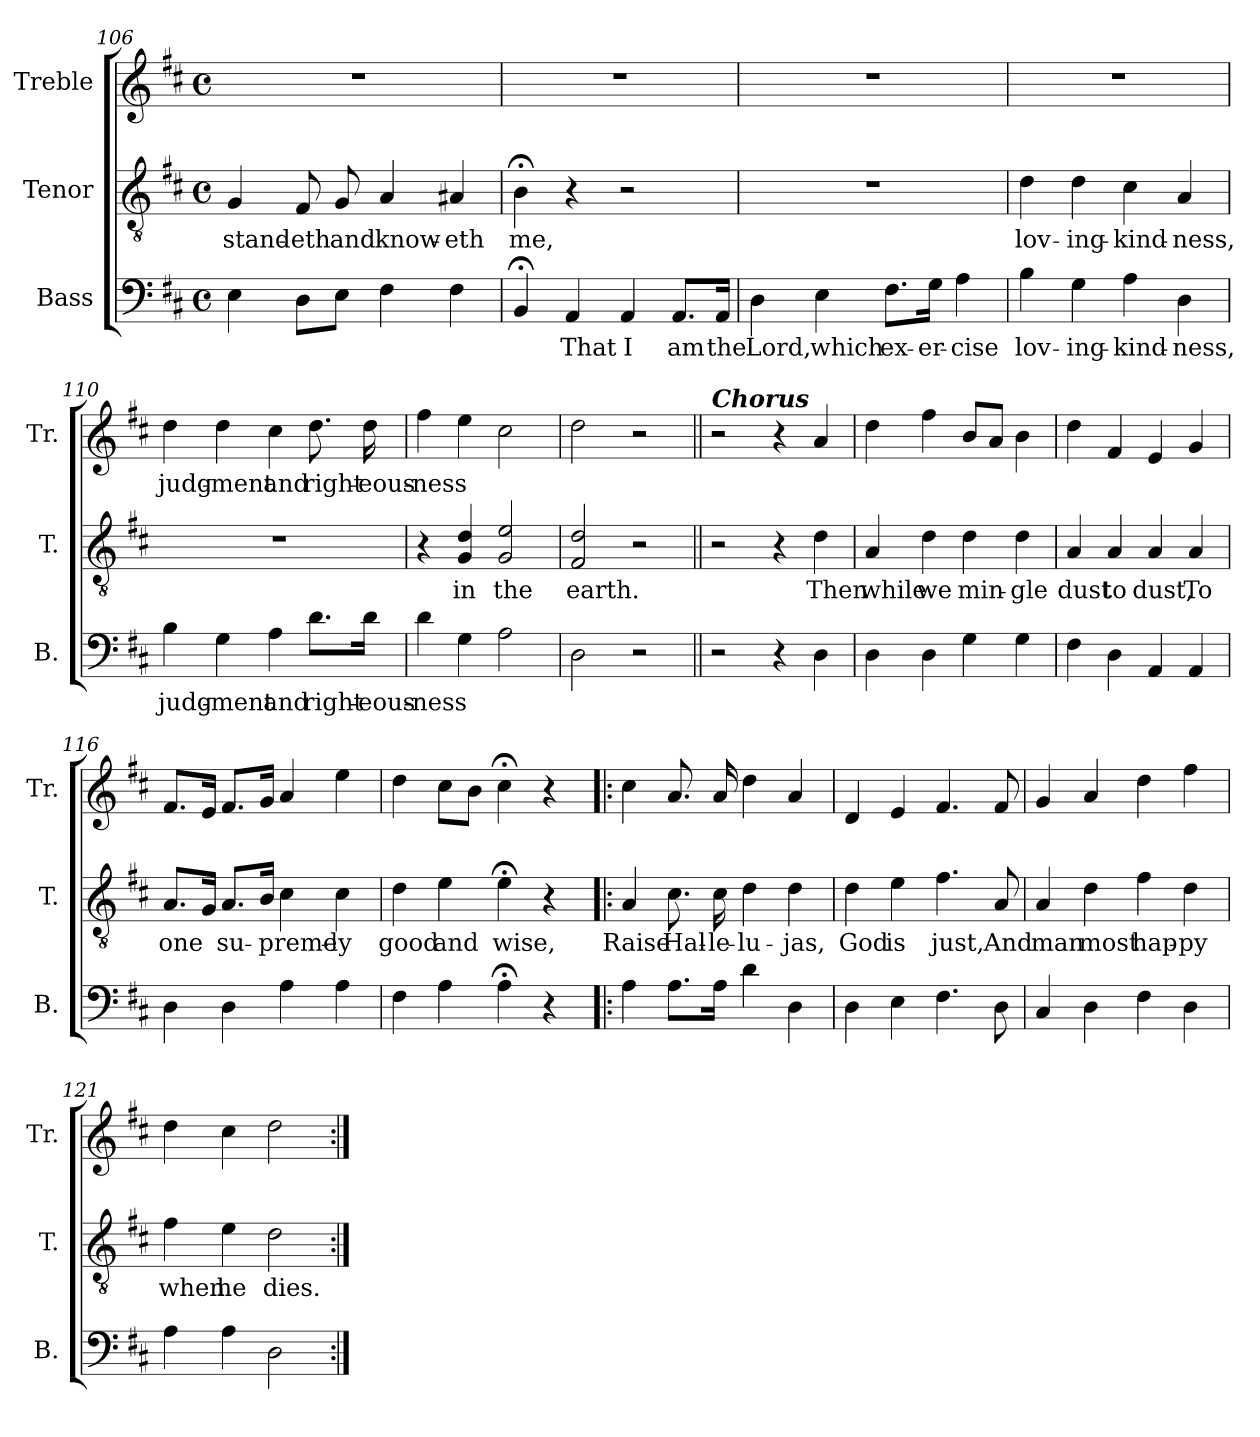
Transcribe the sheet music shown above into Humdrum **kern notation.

**kern	**text	**kern	**text	**kern	**text
*part3	*part3	*part2	*part2	*part1	*part1
*staff3	*staff3	*staff2	*staff2	*staff1	*staff1
*I"Bass	*	*I"Tenor	*	*I"Treble	*
*I'B.	*	*I'T.	*	*I'Tr.	*
*clefF4	*	*clefGv2	*	*clefG2	*
*k[f#c#]	*	*k[f#c#]	*	*k[f#c#]	*
*M4/4	*	*M4/4	*	*M4/4	*
*met(c)	*	*met(c)	*	*met(c)	*
=106	=106	=106	=106	=106	=106
4E\	.	4G/	-stand-	1r	.
8D\L	.	8F#/	-eth	.	.
8E\J	.	8G/	and	.	.
4F#\	.	4A/	know-	.	.
4F#\	.	4A#X/	-eth	.	.
=107	=107	=107	=107	=107	=107
4BB;</	.	4B;<\	me,	1r	.
4AA/	That	4r	.	.	.
4AA/	I	2r	.	.	.
8.AA/L	am	.	.	.	.
16AA/Jk	the	.	.	.	.
=108	=108	=108	=108	=108	=108
4D\	Lord,	1r	.	1r	.
4E\	which	.	.	.	.
8.F#\L	ex-	.	.	.	.
16G\Jk	-er-	.	.	.	.
4A\	-cise	.	.	.	.
!!LO:LB:g=z
=109	=109	=109	=109	=109	=109
4B\	lov-	4d\	lov-	1r	.
4G\	-ing-	4d\	-ing-	.	.
4A\	-kind-	4c#\	-kind-	.	.
4D\	-ness,	4A/	-ness,	.	.
=110	=110	=110	=110	=110	=110
4B\	judg-	1r	.	4dd\	judg-
4G\	-ment	.	.	4dd\	-ment
4A\	and	.	.	4cc#\	and
8.d\L	right-	.	.	8.dd\	right-
16d\Jk	-eous-	.	.	16dd\	-eous-
=111	=111	=111	=111	=111	=111
4d\	-ness	4r	.	4ff#\	-ness
4G\	.	4G/ 4d/	in	4ee\	.
2A\	.	2G/ 2e/	the	2cc#\	.
=112	=112	=112	=112	=112	=112
2D\	.	2F#/ 2d/	earth.	2dd\	.
2r	.	2r	.	2r	.
=113||	=113||	=113||	=113||	=113||	=113||
!	!	!	!	!LO:TX:a:Bi:t=Chorus	!
2r	.	2r	.	2r	.
4r	.	4r	.	4r	.
4D\	.	4d\	Then	4a/	.
=114	=114	=114	=114	=114	=114
4D\	.	4A/	while	4dd\	.
4D\	.	4d\	we	4ff#\	.
4G\	.	4d\	min-	8b/L	.
.	.	.	.	8a/J	.
4G\	.	4d\	-gle	4b\	.
!!LO:LB:g=z
=115	=115	=115	=115	=115	=115
4F#\	.	4A/	dust	4dd\	.
4D\	.	4A/	to	4f#/	.
4AA/	.	4A/	dust,	4e/	.
4AA/	.	4A/	To	4g/	.
=116	=116	=116	=116	=116	=116
4D\	.	8.A/L	one	8.f#/L	.
.	.	16G/Jk	.	16e/Jk	.
4D\	.	8.A/L	su-	8.f#/L	.
.	.	16B/Jk	.	16g/Jk	.
4A\	.	4c#\	-preme-	4a/	.
4A\	.	4c#\	-ly	4ee\	.
=117	=117	=117	=117	=117	=117
4F#\	.	4d\	good	4dd\	.
4A\	.	4e\	and	8cc#\L	.
.	.	.	.	8b\J	.
4A;<\	.	4e;<\	wise,	4cc#;<\	.
4r	.	4r	.	4r	.
=118!|:	=118!|:	=118!|:	=118!|:	=118!|:	=118!|:
4A\	.	4A/	Raise	4cc#\	.
8.A\L	.	8.c#\	Hal-	8.a/	.
16A\Jk	.	16c#\	-le-	16a/	.
4d\	.	4d\	-lu-	4dd\	.
4D\	.	4d\	-jas,	4a/	.
!!LO:LB:g=z
=119	=119	=119	=119	=119	=119
4D\	.	4d\	God	4d/	.
4E\	.	4e\	is	4e/	.
4.F#\	.	4.f#\	just,	4.f#/	.
8D\	.	8A/	And	8f#/	.
=120	=120	=120	=120	=120	=120
4C#/	.	4A/	man	4g/	.
4D\	.	4d\	most	4a/	.
4F#\	.	4f#\	hap-	4dd\	.
4D\	.	4d\	-py	4ff#\	.
=121	=121	=121	=121	=121	=121
4A\	.	4f#\	when	4dd\	.
4A\	.	4e\	he	4cc#\	.
2D\	.	2d\	dies.	2dd\	.
=:|!	=:|!	=:|!	=:|!	=:|!	=:|!
*-	*-	*-	*-	*-	*-
